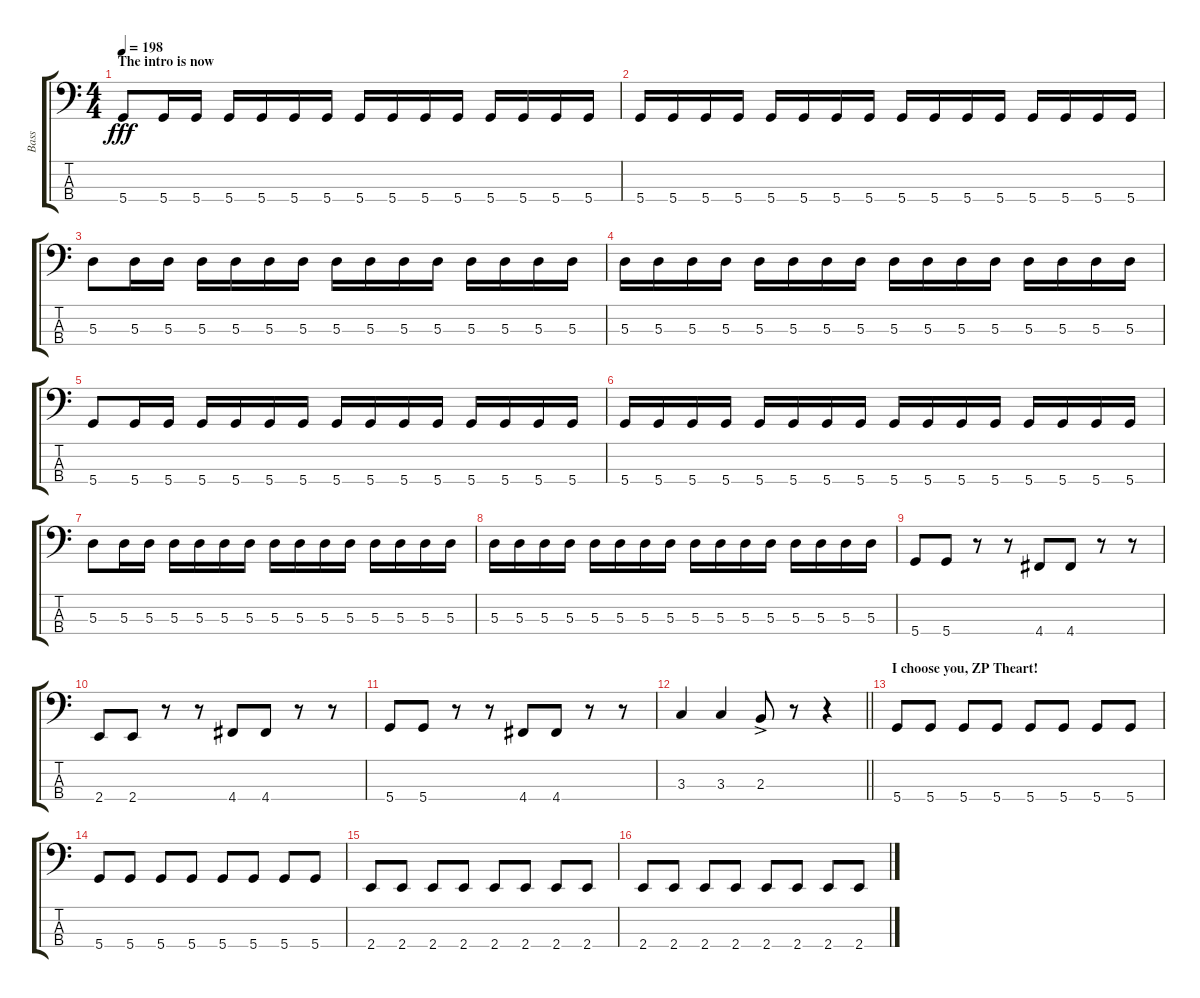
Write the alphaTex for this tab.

\track ("Bass" "Bass") {instrument electricbassfinger}
\staff {score tabs}
\tuning (G2 D2 A1 D1) {hide}
\ts (4 4)
\section ("" "The intro is now")
\tempo 198
\clef f4
\ks c
5.4.8{dy fff} 5.4.16 5.4.16 5.4.16 5.4.16 5.4.16 5.4.16 5.4.16 5.4.16 5.4.16 5.4.16 5.4.16 5.4.16 5.4.16 5.4.16 |
5.4.16 5.4.16 5.4.16 5.4.16 5.4.16 5.4.16 5.4.16 5.4.16 5.4.16 5.4.16 5.4.16 5.4.16 5.4.16 5.4.16 5.4.16 5.4.16 |
5.3.8 5.3.16 5.3.16 5.3.16 5.3.16 5.3.16 5.3.16 5.3.16 5.3.16 5.3.16 5.3.16 5.3.16 5.3.16 5.3.16 5.3.16 |
5.3.16 5.3.16 5.3.16 5.3.16 5.3.16 5.3.16 5.3.16 5.3.16 5.3.16 5.3.16 5.3.16 5.3.16 5.3.16 5.3.16 5.3.16 5.3.16 |
5.4.8 5.4.16 5.4.16 5.4.16 5.4.16 5.4.16 5.4.16 5.4.16 5.4.16 5.4.16 5.4.16 5.4.16 5.4.16 5.4.16 5.4.16 |
5.4.16 5.4.16 5.4.16 5.4.16 5.4.16 5.4.16 5.4.16 5.4.16 5.4.16 5.4.16 5.4.16 5.4.16 5.4.16 5.4.16 5.4.16 5.4.16 |
5.3.8 5.3.16 5.3.16 5.3.16 5.3.16 5.3.16 5.3.16 5.3.16 5.3.16 5.3.16 5.3.16 5.3.16 5.3.16 5.3.16 5.3.16 |
5.3.16 5.3.16 5.3.16 5.3.16 5.3.16 5.3.16 5.3.16 5.3.16 5.3.16 5.3.16 5.3.16 5.3.16 5.3.16 5.3.16 5.3.16 5.3.16 |
5.4.8 5.4.8 r.8 r.8 4.4.8 4.4.8 r.8 r.8 |
2.4.8 2.4.8 r.8 r.8 4.4.8 4.4.8 r.8 r.8 |
5.4.8 5.4.8 r.8 r.8 4.4.8 4.4.8 r.8 r.8 |
\barLineRight lightlight
3.3.4 3.3.4 2.3{ac}.8 r.8 r.4 |
\section ("" "I choose you, ZP Theart!")
5.4.8 5.4.8 5.4.8 5.4.8 5.4.8 5.4.8 5.4.8 5.4.8 |
5.4.8 5.4.8 5.4.8 5.4.8 5.4.8 5.4.8 5.4.8 5.4.8 |
2.4.8 2.4.8 2.4.8 2.4.8 2.4.8 2.4.8 2.4.8 2.4.8 |
2.4.8 2.4.8 2.4.8 2.4.8 2.4.8 2.4.8 2.4.8 2.4.8
